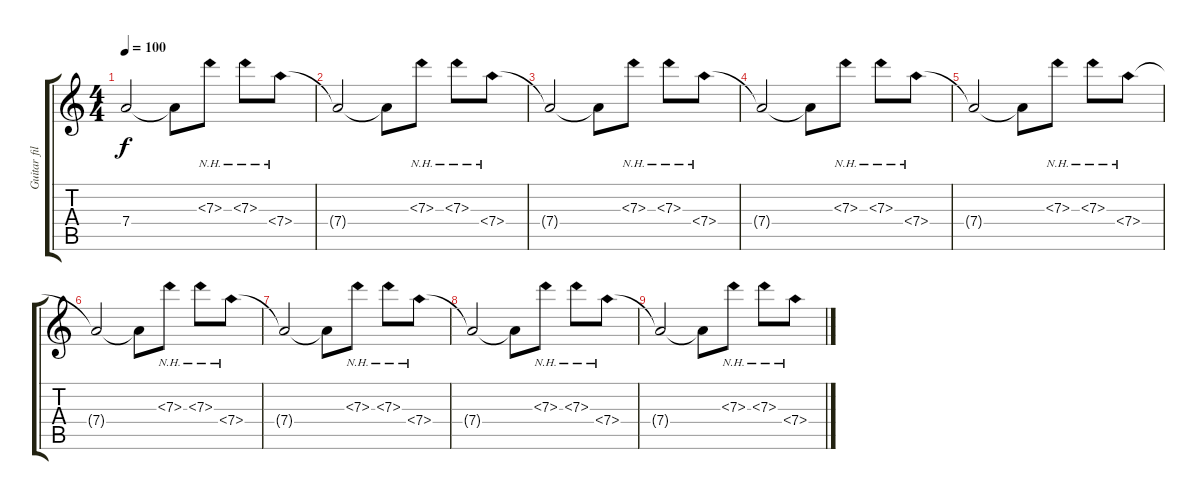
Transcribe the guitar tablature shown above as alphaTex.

\track ("Guitar fill" "Guitar fil") {instrument electricguitarjazz}
\staff {score tabs}
\tuning (E4 B3 G3 D3 A2 E2) {hide}
\ts (4 4)
\tempo 100
\clef g2
\ks c
7.4{t}.2{dy f} 7.4{t}.8 7.3{nh}.8 7.3{nh}.8 7.4{nh}.8 |
7.4{t}.2 7.4{t}.8 7.3{nh}.8 7.3{nh}.8 7.4{nh}.8 |
7.4{t}.2 7.4{t}.8 7.3{nh}.8 7.3{nh}.8 7.4{nh}.8 |
7.4{t}.2 7.4{t}.8 7.3{nh}.8 7.3{nh}.8 7.4{nh}.8 |
7.4{t}.2 7.4{t}.8 7.3{nh}.8 7.3{nh}.8 7.4{nh}.8 |
7.4{t}.2 7.4{t}.8 7.3{nh}.8 7.3{nh}.8 7.4{nh}.8 |
7.4{t}.2 7.4{t}.8 7.3{nh}.8 7.3{nh}.8 7.4{nh}.8 |
7.4{t}.2 7.4{t}.8 7.3{nh}.8 7.3{nh}.8 7.4{nh}.8 |
7.4{t}.2 7.4{t}.8 7.3{nh}.8 7.3{nh}.8 7.4{nh}.8
